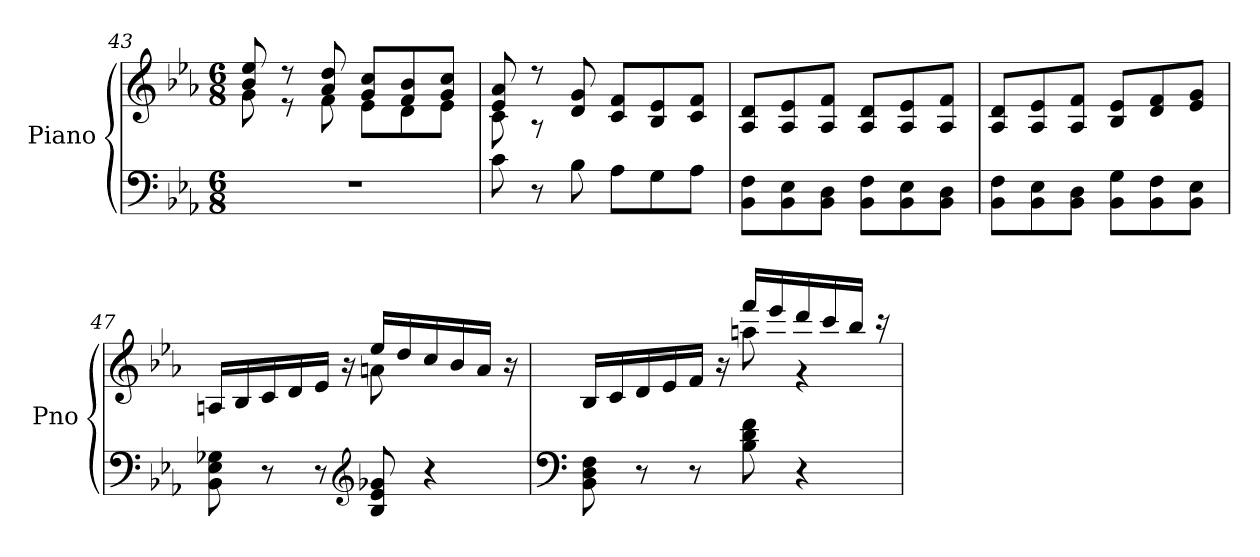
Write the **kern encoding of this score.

**kern	**kern
*part1	*part1
*staff2	*staff1
*I"Piano	*
*I'Pno	*
*clefF4	*clefG2
*k[b-e-a-]	*k[b-e-a-]
*M6/8	*M6/8
=43	=43
*	*^
2.r	8b-/ 8ee-/	8g\
.	8r	8r
.	8a-/ 8dd/	8f\
.	8g/ 8cc/L	8e-\L
.	8f/ 8b-/	8d\
.	8g/ 8cc/J	8e-\J
=44	=44	=44
8c\	8e-/ 8a-/	8c\
8r	8r	8r
8B-\	8d/ 8g/	2ryy
8A-\L	8c/ 8f/L	.
8G\	8B-/ 8e-/	.
8A-\J	8c/ 8f/J	.
*	*v	*v
!!LO:LB:g=z
=45	=45
8BB-\ 8F\L	8A-/ 8d/L
8BB-\ 8E-\	8A-/ 8e-/
8BB-\ 8D\J	8A-/ 8f/J
8BB-\ 8F\L	8A-/ 8d/L
8BB-\ 8E-\	8A-/ 8e-/
8BB-\ 8D\J	8A-/ 8f/J
=46	=46
8BB-\ 8F\L	8A-/ 8d/L
8BB-\ 8E-\	8A-/ 8e-/
8BB-\ 8D\J	8A-/ 8f/J
8BB-\ 8G\L	8B-/ 8e-/L
8BB-\ 8F\	8d/ 8f/
8BB-\ 8E-\J	8e-/ 8g/J
=47	=47
*	*^
8BB-\ 8E-\ 8G-X\	16An/LL	4rAyy
.	16B-/	.
8r	16c/	.
.	16d/	.
8r	16e-/JJ	8reyy
.	16r	.
*clefG2	*	*
8B-/ 8e-/ 8g-X/	16ee-/LL	8an\
.	16dd/	.
4r	16cc/	4ryy
.	16b-/	.
.	16a/JJ	.
.	16r	.
=48	=48	=48
*clefF4	*	*
8BB-\ 8D\ 8F\	16B-/LL	4ryy
.	16c/	.
8r	16d/	.
.	16e-/	.
8r	16f/JJ	8ryy
.	16r	.
8B-\ 8d\ 8f\	16fff/LL	8aan\
.	16eee-/	.
4r	16ddd/	4r
.	16ccc/	.
.	16bb-/JJ	.
.	16r	.
*	*v	*v
=	=
*-	*-
